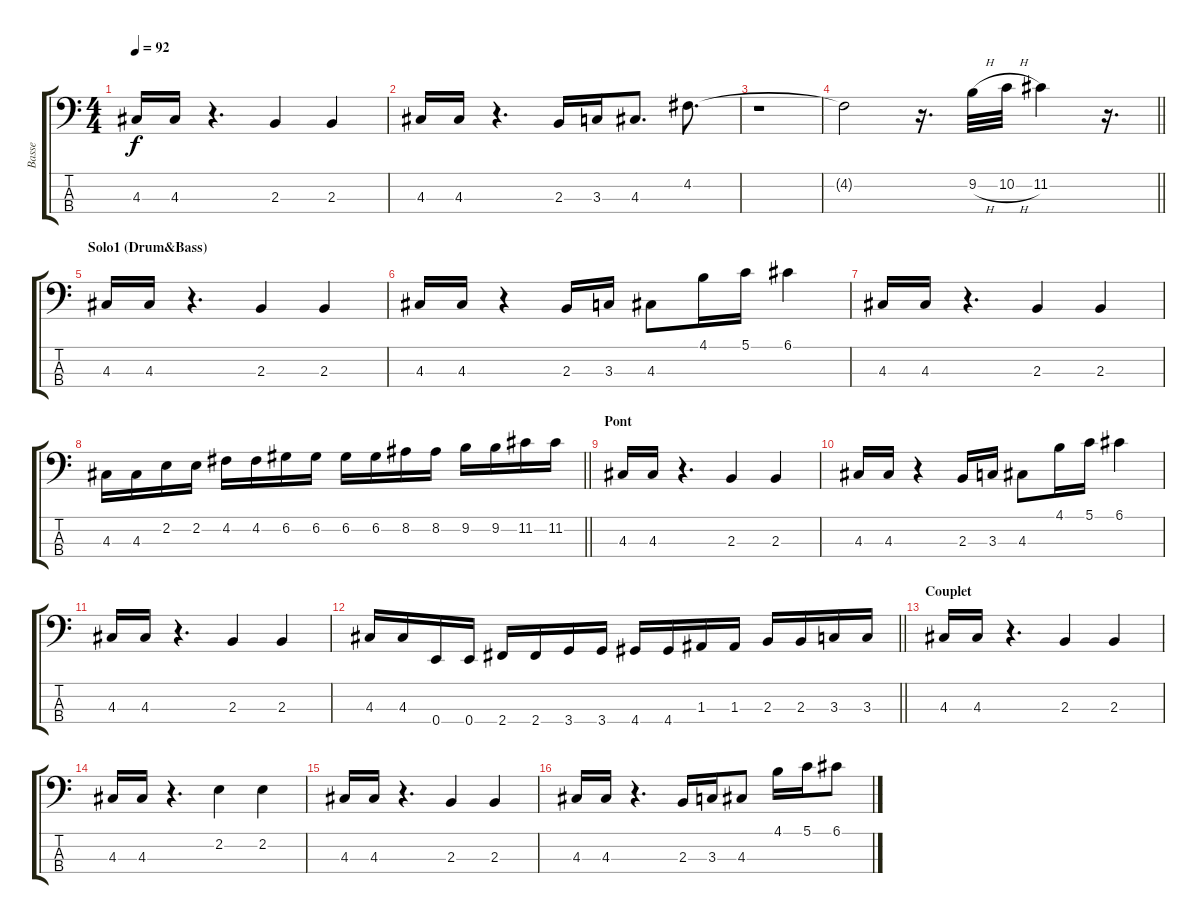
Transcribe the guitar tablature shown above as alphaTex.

\track ("Basse" "Basse") {instrument electricbassfinger}
\staff {score tabs}
\tuning (G2 D2 A1 E1) {hide}
\ts (4 4)
\tempo 92
\clef f4
\ks c
4.3.16{dy f} 4.3.16 r.4{d} 2.3.4 2.3.4 |
4.3.16 4.3.16 r.4{d} 2.3.16 3.3.16 4.3.8{d} 4.2.8{d} |
r.1 |
\barLineRight lightlight
4.2{t}.2 r.16{d} 9.2{h}.32 10.2{h}.32 11.2.4 r.16{d} |
\section ("" "Solo1 (Drum&Bass)")
4.3.16 4.3.16 r.4{d} 2.3.4 2.3.4 |
4.3.16 4.3.16 r.4 2.3.16 3.3.16 4.3.8 4.1.16 5.1.16 6.1.4 |
4.3.16 4.3.16 r.4{d} 2.3.4 2.3.4 |
\barLineRight lightlight
4.3.16 4.3.16 2.2.16 2.2.16 4.2.16 4.2.16 6.2.16 6.2.16 6.2.16 6.2.16 8.2.16 8.2.16 9.2.16 9.2.16 11.2.16 11.2.16 |
\section ("" "Pont")
4.3.16 4.3.16 r.4{d} 2.3.4 2.3.4 |
4.3.16 4.3.16 r.4 2.3.16 3.3.16 4.3.8 4.1.16 5.1.16 6.1.4 |
4.3.16 4.3.16 r.4{d} 2.3.4 2.3.4 |
\barLineRight lightlight
4.3.16 4.3.16 0.4.16 0.4.16 2.4.16 2.4.16 3.4.16 3.4.16 4.4.16 4.4.16 1.3.16 1.3.16 2.3.16 2.3.16 3.3.16 3.3.16 |
\section ("" "Couplet")
4.3.16 4.3.16 r.4{d} 2.3.4 2.3.4 |
4.3.16 4.3.16 r.4{d} 2.2.4 2.2.4 |
4.3.16 4.3.16 r.4{d} 2.3.4 2.3.4 |
4.3.16 4.3.16 r.4{d} 2.3.16 3.3.16 4.3.8 4.1.16 5.1.16 6.1.8
